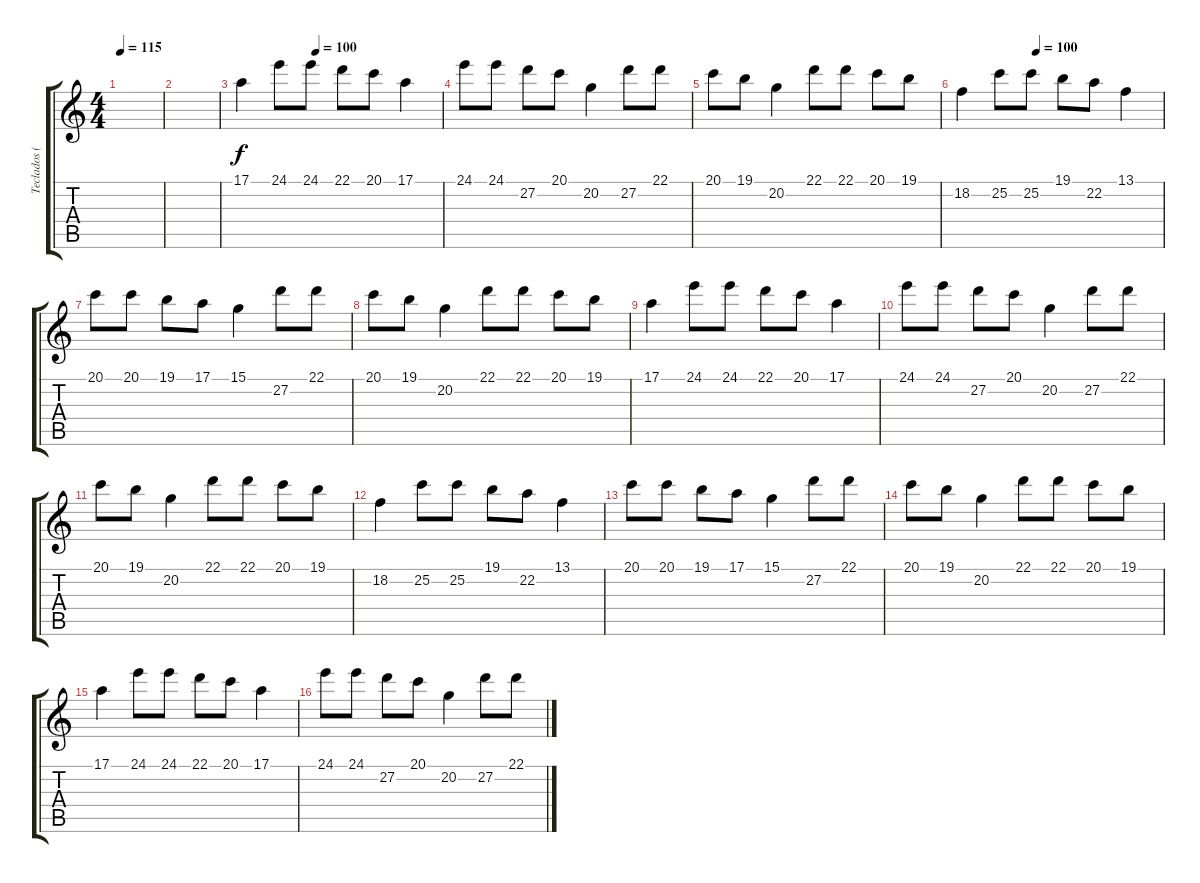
\track ("Teclados (Solos)" "Teclados (") {instrument electricgrandpiano}
\staff {score tabs}
\tuning (E4 B3 G3 D3 A2 E2) {hide}
\ts (4 4)
\tempo 115
\clef g2
\ks c
|
|
\section ("" "")
\tempo (100 0.375)
17.1.4{volume 0 instrument electricgrandpiano} 24.1.8{volume 13} 24.1.8 22.1.8 20.1.8 17.1.4 |
24.1.8 24.1.8 27.2.8 20.1.8 20.2.4 27.2.8 22.1.8 |
20.1.8 19.1.8 20.2.4 22.1.8 22.1.8 20.1.8 19.1.8 |
\tempo (100 0.375)
18.2.4 25.2.8 25.2.8 19.1.8 22.2.8 13.1.4 |
20.1.8 20.1.8 19.1.8 17.1.8 15.1.4 27.2.8 22.1.8 |
20.1.8 19.1.8 20.2.4 22.1.8 22.1.8 20.1.8 19.1.8 |
\section ("" "")
17.1.4{instrument electricgrandpiano} 24.1.8 24.1.8 22.1.8 20.1.8 17.1.4 |
24.1.8 24.1.8 27.2.8 20.1.8 20.2.4 27.2.8 22.1.8 |
20.1.8 19.1.8 20.2.4 22.1.8 22.1.8 20.1.8 19.1.8 |
18.2.4 25.2.8 25.2.8 19.1.8 22.2.8 13.1.4 |
20.1.8 20.1.8 19.1.8 17.1.8 15.1.4 27.2.8 22.1.8 |
20.1.8 19.1.8 20.2.4 22.1.8 22.1.8 20.1.8 19.1.8 |
\section ("" "")
17.1.4{instrument electricgrandpiano} 24.1.8 24.1.8 22.1.8 20.1.8 17.1.4 |
24.1.8 24.1.8 27.2.8 20.1.8 20.2.4 27.2.8 22.1.8
